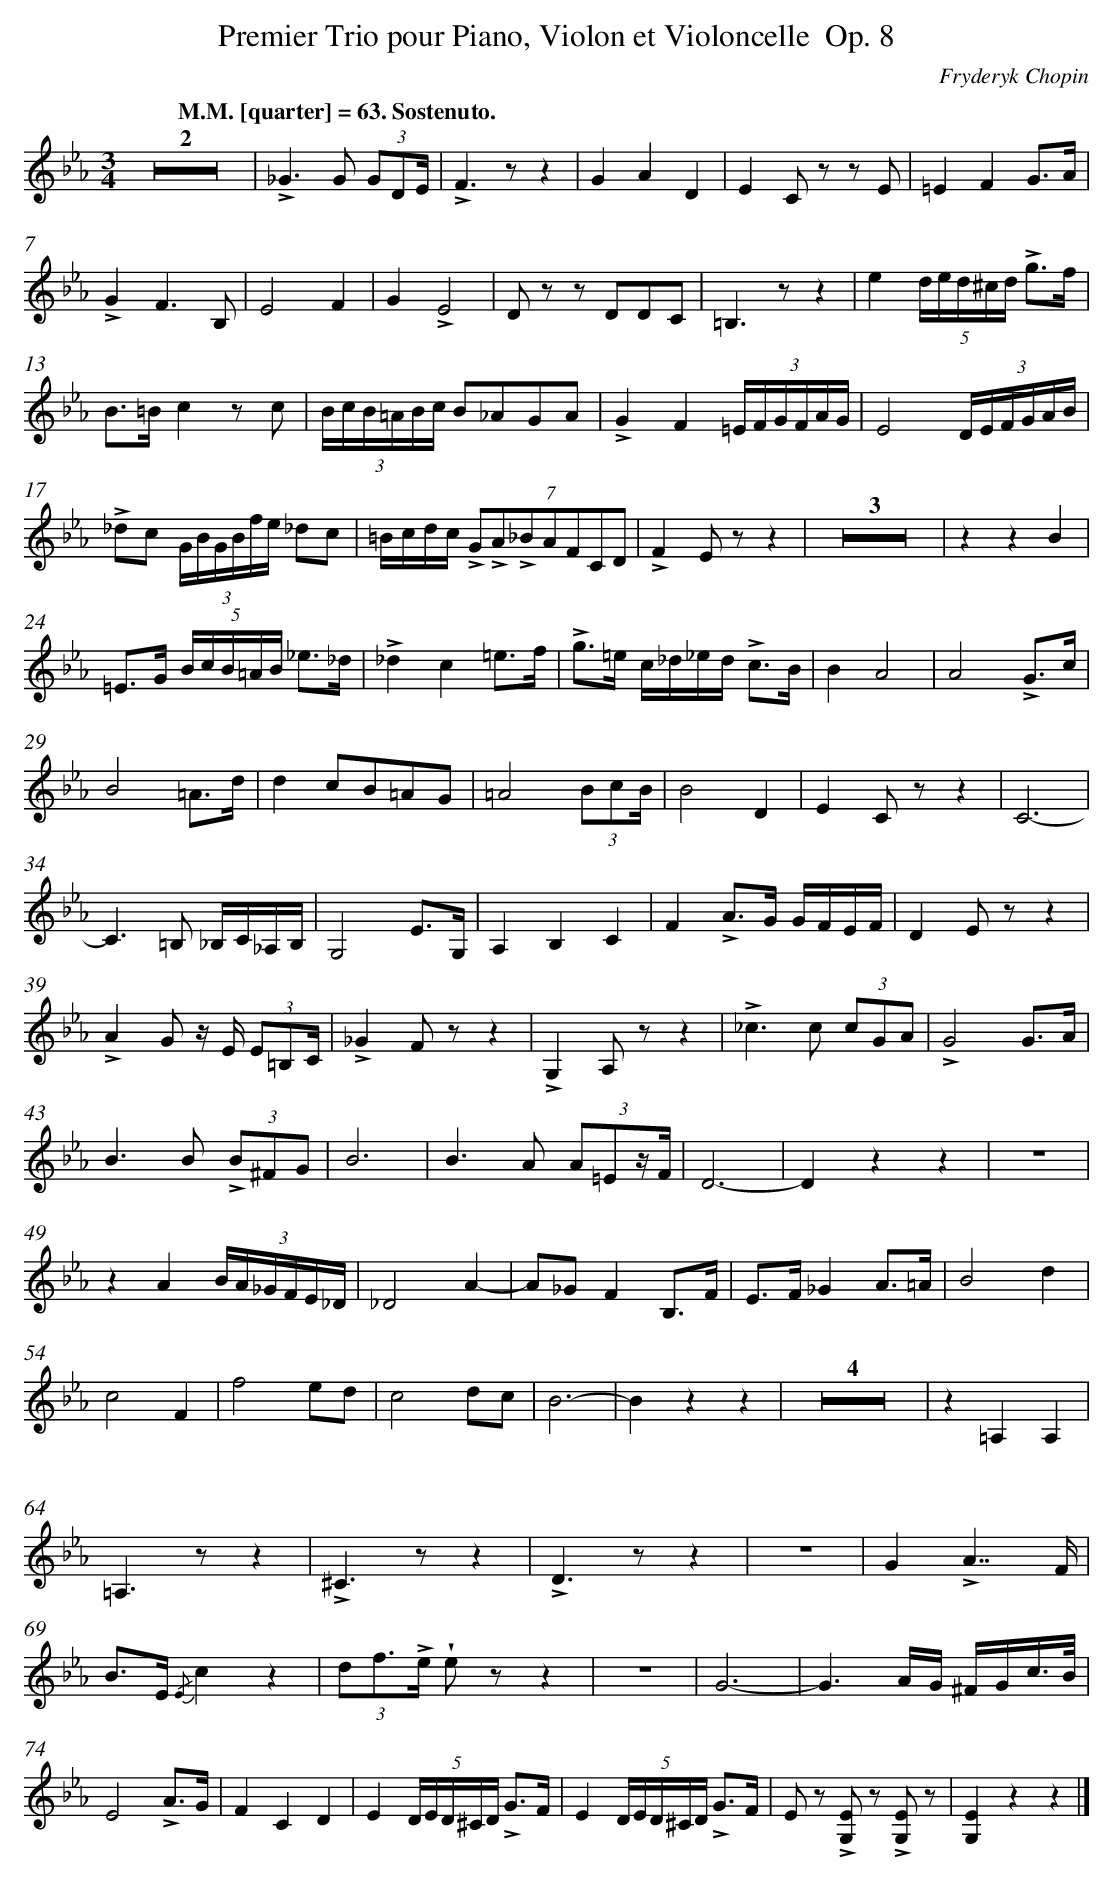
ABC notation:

X:1
T: Premier Trio pour Piano, Violon et Violoncelle	 Op. 8
C: Fryderyk Chopin
L: 1/8
M: 3/4
Q: "M.M. [quarter] = 63. Sostenuto."
K: Eb clef=treble
Z2 |
!accent!_G2>G2 (3GDE/ |
!accent!F2>z2z2 |
G2A2D2 |
E2C z z E |
=E2F2G3/A/ |
!accent!G2F3B, |
E4F2 |
G2!accent!E4 |
D z z DDC |
=B,2>z2z2 |
e2(5:4:5d/e/d/^c/d/ !accent!g3/f/ |
B>=Bc2z c |
(3:2:6B/c/B/=A/B/c/ B_AGA |
!accent!G2F2(3:2:6=E/F/G/F/A/G/ |
E4(3:2:6D/E/F/G/A/B/ |
!accent!_dc (3:2:6G/B/G/B/f/e/ _dc |
=B/c/d/c/ (7:4:7!accent!G!accent!A!accent!_BAFCD |
!accent!F2E zz2 |
Z3 |
z2z2B2 |
=E>G (5:4:5B/c/B/=A/B/ _e3/_d/ |
!accent!_d2c2=e3/f/ |
!accent!g>=e c/_d/_e/d< !accent!cB/ |
B2A4 |
A4!accent!G3/c/ |
B4=A3/d/ |
d2cB=AG |
=A4(3BcB/ |
B4D2 |
E2C zz2 |
C6- |
C2>=B,2 _B,/C/_A,/B,/ |
G,4E3/G,/ |
A,2B,2C2 |
F2!accent!A>G G/F/E/F/ |
D2E zz2 |
!accent!A2G z/ E/ (3E=B,C/ |
!accent!_G2F zz2 |
!accent!G,2A, zz2 |
!accent!_c2>c2 (3cGA |
!accent!G4G3/A/ |
B2>B2 (3!accent!B^FG |
B6 |
B2>A2 (3:2:4A=Ez/F/ |
D6- |
D2z2z2 |
z6 |
z2A2(3:2:6B/A/_G/F/E/_D/ |
_D4A2- |
A_GF2B,3/F/ |
E>F_G2A3/=A/ |
B4d2 |
c4F2 |
f4ed |
c4dc |
B6- |
B2z2z2 |
Z4 |
z2=A,2A,2 |
=A,2>z2z2 |
!accent!^C2>z2z2 |
!accent!D2>z2z2 |
z6 |
G2!accent!A7/F/ |
B>E {/E}c2z2 |
(3df>!accent!e !wedge!e zz2 |
z6 |
G6- |
G3A/G/ ^F/G/c3//B// |
E4!accent!A3/G/ |
F2C2D2 |
E2(5:4:5D/E/D/^C/D/ !accent!G3/F/ |
E2(5:4:5D/E/D/^C/D/ !accent!G3/F/ |
E z !accent![EG,] z !accent![EG,] z |
[E2G,2]z2z2 |]
